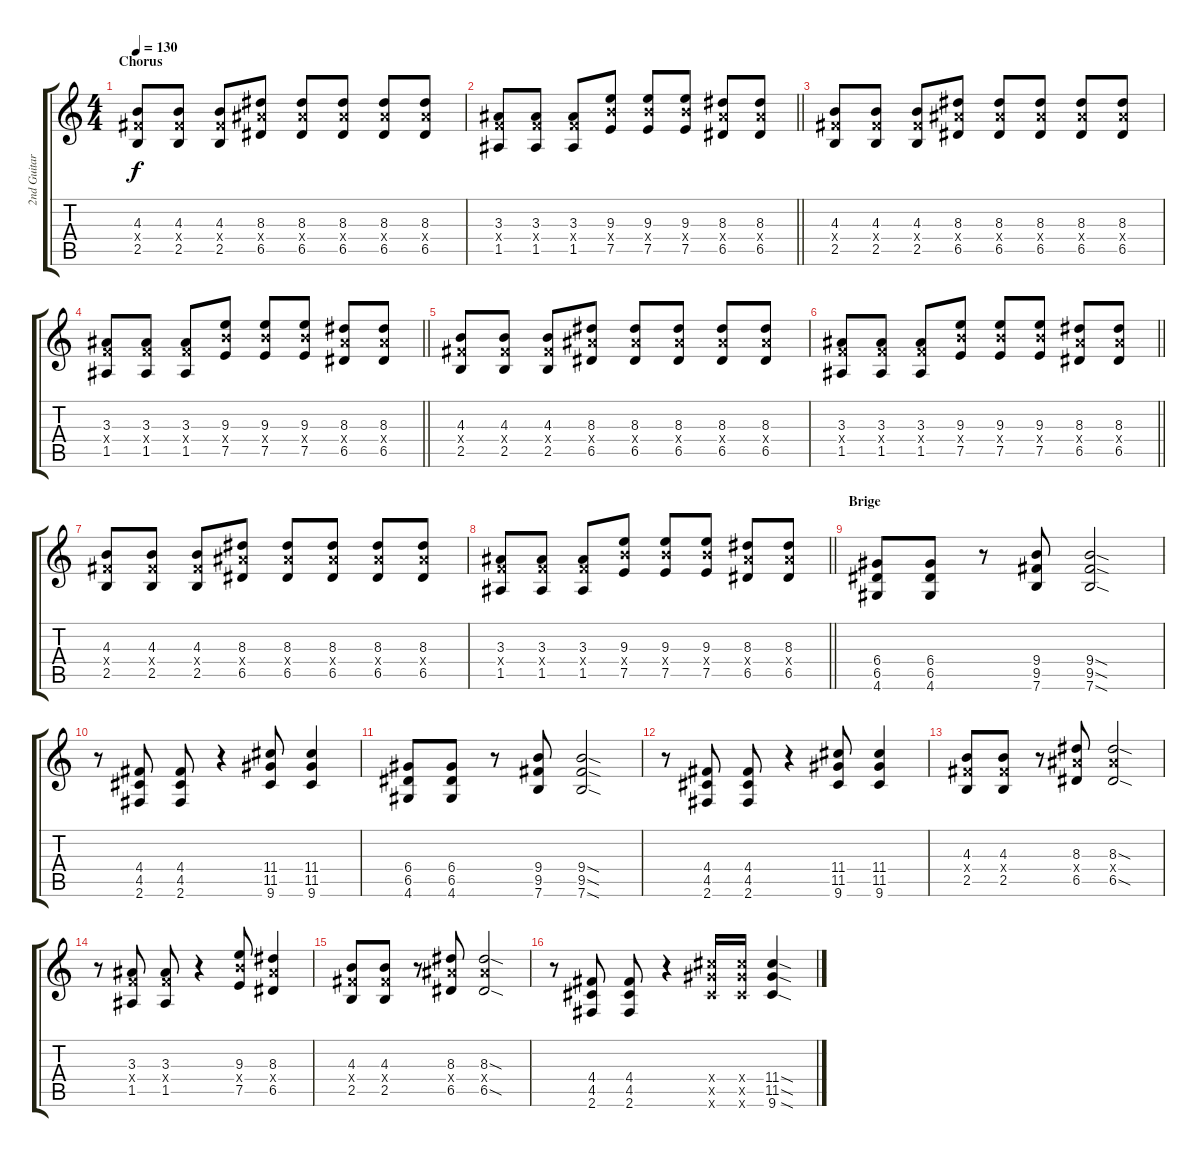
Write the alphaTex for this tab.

\track ("2nd Guitar" "2nd Guitar") {instrument overdrivenguitar}
\staff {score tabs}
\tuning (E4 B3 G3 D3 A2 E2) {hide}
\ts (4 4)
\section ("" "Chorus")
\tempo 130
\clef g2
\ks c
(4.3 4.4{x} 2.5).8{dy f} (4.3 4.4{x} 2.5).8 (4.3 4.4{x} 2.5).8 (8.3 8.4{x} 6.5).8 (8.3 8.4{x} 6.5).8 (8.3 8.4{x} 6.5).8 (8.3 8.4{x} 6.5).8 (8.3 8.4{x} 6.5).8 |
\barLineRight lightlight
(3.3 3.4{x} 1.5).8 (3.3 3.4{x} 1.5).8 (3.3 3.4{x} 1.5).8 (9.3 9.4{x} 7.5).8 (9.3 9.4{x} 7.5).8 (9.3 9.4{x} 7.5).8 (8.3 8.4{x} 6.5).8 (8.3 8.4{x} 6.5).8 |
(4.3 4.4{x} 2.5).8 (4.3 4.4{x} 2.5).8 (4.3 4.4{x} 2.5).8 (8.3 8.4{x} 6.5).8 (8.3 8.4{x} 6.5).8 (8.3 8.4{x} 6.5).8 (8.3 8.4{x} 6.5).8 (8.3 8.4{x} 6.5).8 |
\barLineRight lightlight
(3.3 3.4{x} 1.5).8 (3.3 3.4{x} 1.5).8 (3.3 3.4{x} 1.5).8 (9.3 9.4{x} 7.5).8 (9.3 9.4{x} 7.5).8 (9.3 9.4{x} 7.5).8 (8.3 8.4{x} 6.5).8 (8.3 8.4{x} 6.5).8 |
(4.3 4.4{x} 2.5).8 (4.3 4.4{x} 2.5).8 (4.3 4.4{x} 2.5).8 (8.3 8.4{x} 6.5).8 (8.3 8.4{x} 6.5).8 (8.3 8.4{x} 6.5).8 (8.3 8.4{x} 6.5).8 (8.3 8.4{x} 6.5).8 |
\barLineRight lightlight
(3.3 3.4{x} 1.5).8 (3.3 3.4{x} 1.5).8 (3.3 3.4{x} 1.5).8 (9.3 9.4{x} 7.5).8 (9.3 9.4{x} 7.5).8 (9.3 9.4{x} 7.5).8 (8.3 8.4{x} 6.5).8 (8.3 8.4{x} 6.5).8 |
(4.3 4.4{x} 2.5).8 (4.3 4.4{x} 2.5).8 (4.3 4.4{x} 2.5).8 (8.3 8.4{x} 6.5).8 (8.3 8.4{x} 6.5).8 (8.3 8.4{x} 6.5).8 (8.3 8.4{x} 6.5).8 (8.3 8.4{x} 6.5).8 |
\barLineRight lightlight
(3.3 3.4{x} 1.5).8 (3.3 3.4{x} 1.5).8 (3.3 3.4{x} 1.5).8 (9.3 9.4{x} 7.5).8 (9.3 9.4{x} 7.5).8 (9.3 9.4{x} 7.5).8 (8.3 8.4{x} 6.5).8 (8.3 8.4{x} 6.5).8 |
\section ("" "Brige")
(6.4 6.5 4.6).8 (6.4 6.5 4.6).8 r.8 (9.4 9.5 7.6).8 (9.4{sod} 9.5{sod} 7.6{sod}).2 |
r.8 (4.4 4.5 2.6).8 (4.4 4.5 2.6).8 r.4 (11.4 11.5 9.6).8 (11.4 11.5 9.6).4 |
(6.4 6.5 4.6).8 (6.4 6.5 4.6).8 r.8 (9.4 9.5 7.6).8 (9.4{sod} 9.5{sod} 7.6{sod}).2 |
r.8 (4.4 4.5 2.6).8 (4.4 4.5 2.6).8 r.4 (11.4 11.5 9.6).8 (11.4 11.5 9.6).4 |
(4.3 4.4{x} 2.5).8 (4.3 4.4{x} 2.5).8 r.8 (8.3 8.4{x} 6.5).8 (8.3{sod} 8.4{x} 6.5{sod}).2 |
r.8 (3.3 3.4{x} 1.5).8 (3.3 3.4{x} 1.5).8 r.4 (9.3 9.4{x} 7.5).8 (8.3 8.4{x} 6.5).4 |
(4.3 4.4{x} 2.5).8 (4.3 4.4{x} 2.5).8 r.8 (8.3 8.4{x} 6.5).8 (8.3{sod} 8.4{x} 6.5{sod}).2 |
r.8 (4.4 4.5 2.6).8 (4.4 4.5 2.6).8 r.4 (11.4{x} 11.5{x} 9.6{x}).16 (11.4{x} 11.5{x} 9.6{x}).16 (11.4{sod} 11.5{sod} 9.6{sod}).4
